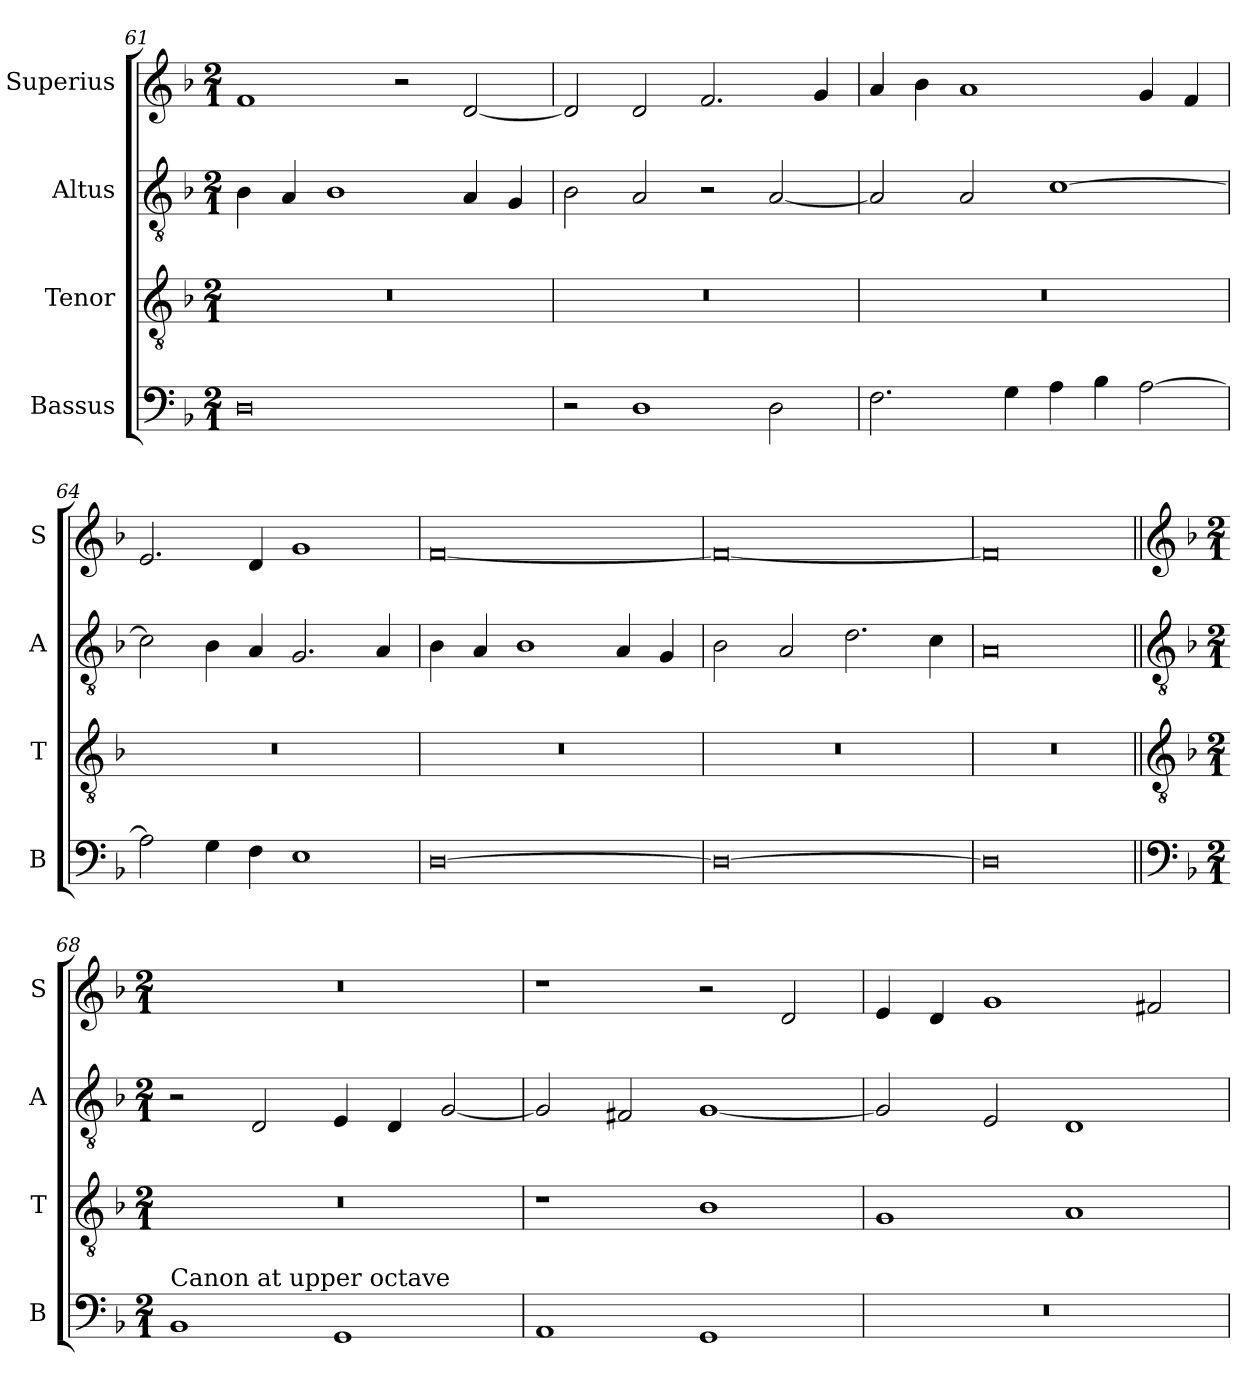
**kern	**kern	**kern	**kern
*part4	*part3	*part2	*part1
*staff4	*staff3	*staff2	*staff1
*I"Bassus	*I"Tenor	*I"Altus	*I"Superius
*I'B	*I'T	*I'A	*I'S
*clefF4	*clefGv2	*clefGv2	*clefG2
*k[b-]	*k[b-]	*k[b-]	*k[b-]
*M2/1	*M2/1	*M2/1	*M2/1
=61	=61	=61	=61
0D	0r	4B-\	1f
.	.	4A/	.
.	.	1B-	.
.	.	.	2r
.	.	4A/	[2d/
.	.	4G/	.
=62	=62	=62	=62
2r	0r	2B-\	2d/]
1D	.	2A/	2d/
.	.	2r	2.f/
2D\	.	[2A/	.
.	.	.	4g/
=63	=63	=63	=63
2.F\	0r	2A/]	4a/
.	.	.	4b-\
.	.	2A/	1a
4G\	.	.	.
4A\	.	[1c	.
4B-\	.	.	.
[2A\	.	.	4g/
.	.	.	4f/
=64	=64	=64	=64
2A\]	0r	2c\]	2.e/
4G\	.	4B-\	.
4F\	.	4A/	4d/
1E	.	2.G/	1g
.	.	4A/	.
=65	=65	=65	=65
[0D	0r	4B-\	[0f
.	.	4A/	.
.	.	1B-	.
.	.	4A/	.
.	.	4G/	.
=66	=66	=66	=66
0D_	0r	2B-\	0f_
.	.	2A/	.
.	.	2.d\	.
.	.	4c\	.
=67	=67	=67	=67
0D]	0r	0A	0f]
!!LO:LB:g=z
=68||	=68||	=68||	=68||
*clefF4	*clefGv2	*clefGv2	*clefG2
*k[b-]	*k[b-]	*k[b-]	*k[b-]
*M2/1	*M2/1	*M2/1	*M2/1
!LO:TX:a:t=Canon at upper octave	!	!	!
1BB-	0r	2r	0r
.	.	2D/	.
1GG	.	4E/	.
.	.	4D/	.
.	.	[2G/	.
=69	=69	=69	=69
1AA	1r	2G/]	1r
.	.	2F#X/	.
1GG	1B-	[1G	2r
.	.	.	2d/
=70	=70	=70	=70
0r	1G	2G/]	4e/
.	.	.	4d/
.	.	2E/	1g
.	1A	1D	.
.	.	.	2f#X/
=	=	=	=
*-	*-	*-	*-
